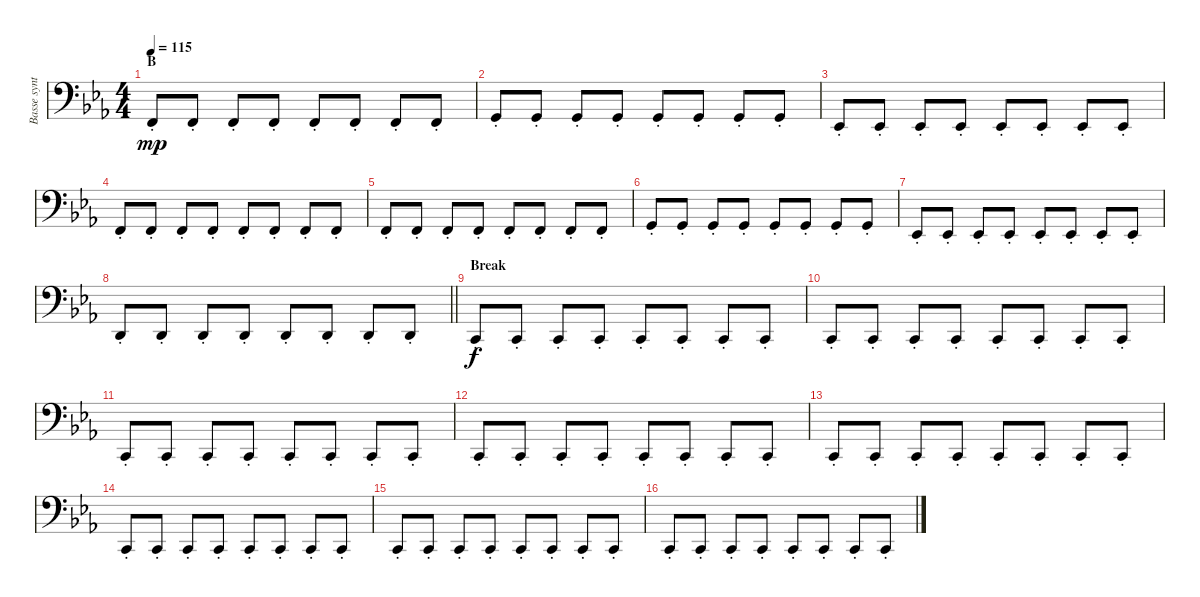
\track ("Basse synth" "Basse synt") {instrument lead8bassandlead}
\staff {score}
\tuning (G2 D2 A1 E1) {hide}
\ts (4 4)
\section ("" "B")
\tempo 115
\clef f4
\ks cminor
8.3{st}.8{dy mp} 8.3{st}.8 8.3{st}.8 8.3{st}.8 8.3{st}.8 8.3{st}.8 8.3{st}.8 8.3{st}.8 |
10.3{st}.8 10.3{st}.8 10.3{st}.8 10.3{st}.8 10.3{st}.8 10.3{st}.8 10.3{st}.8 10.3{st}.8 |
6.3{st}.8 6.3{st}.8 6.3{st}.8 6.3{st}.8 6.3{st}.8 6.3{st}.8 6.3{st}.8 6.3{st}.8 |
8.3{st}.8 8.3{st}.8 8.3{st}.8 8.3{st}.8 8.3{st}.8 8.3{st}.8 8.3{st}.8 8.3{st}.8 |
8.3{st}.8 8.3{st}.8 8.3{st}.8 8.3{st}.8 8.3{st}.8 8.3{st}.8 8.3{st}.8 8.3{st}.8 |
10.3{st}.8 10.3{st}.8 10.3{st}.8 10.3{st}.8 10.3{st}.8 10.3{st}.8 10.3{st}.8 10.3{st}.8 |
6.3{st}.8 6.3{st}.8 6.3{st}.8 6.3{st}.8 6.3{st}.8 6.3{st}.8 6.3{st}.8 6.3{st}.8 |
\barLineRight lightlight
5.3{st}.8 5.3{st}.8 5.3{st}.8 5.3{st}.8 5.3{st}.8 5.3{st}.8 5.3{st}.8 5.3{st}.8 |
\section ("" "Break")
3.3{st}.8{dy f} 3.3{st}.8 3.3{st}.8 3.3{st}.8 3.3{st}.8 3.3{st}.8 3.3{st}.8 3.3{st}.8 |
3.3{st}.8 3.3{st}.8 3.3{st}.8 3.3{st}.8 3.3{st}.8 3.3{st}.8 3.3{st}.8 3.3{st}.8 |
3.3{st}.8 3.3{st}.8 3.3{st}.8 3.3{st}.8 3.3{st}.8 3.3{st}.8 3.3{st}.8 3.3{st}.8 |
3.3{st}.8 3.3{st}.8 3.3{st}.8 3.3{st}.8 3.3{st}.8 3.3{st}.8 3.3{st}.8 3.3{st}.8 |
3.3{st}.8 3.3{st}.8 3.3{st}.8 3.3{st}.8 3.3{st}.8 3.3{st}.8 3.3{st}.8 3.3{st}.8 |
3.3{st}.8 3.3{st}.8 3.3{st}.8 3.3{st}.8 3.3{st}.8 3.3{st}.8 3.3{st}.8 3.3{st}.8 |
3.3{st}.8 3.3{st}.8 3.3{st}.8 3.3{st}.8 3.3{st}.8 3.3{st}.8 3.3{st}.8 3.3{st}.8 |
3.3{st}.8 3.3{st}.8 3.3{st}.8 3.3{st}.8 3.3{st}.8 3.3{st}.8 3.3{st}.8 3.3{st}.8
